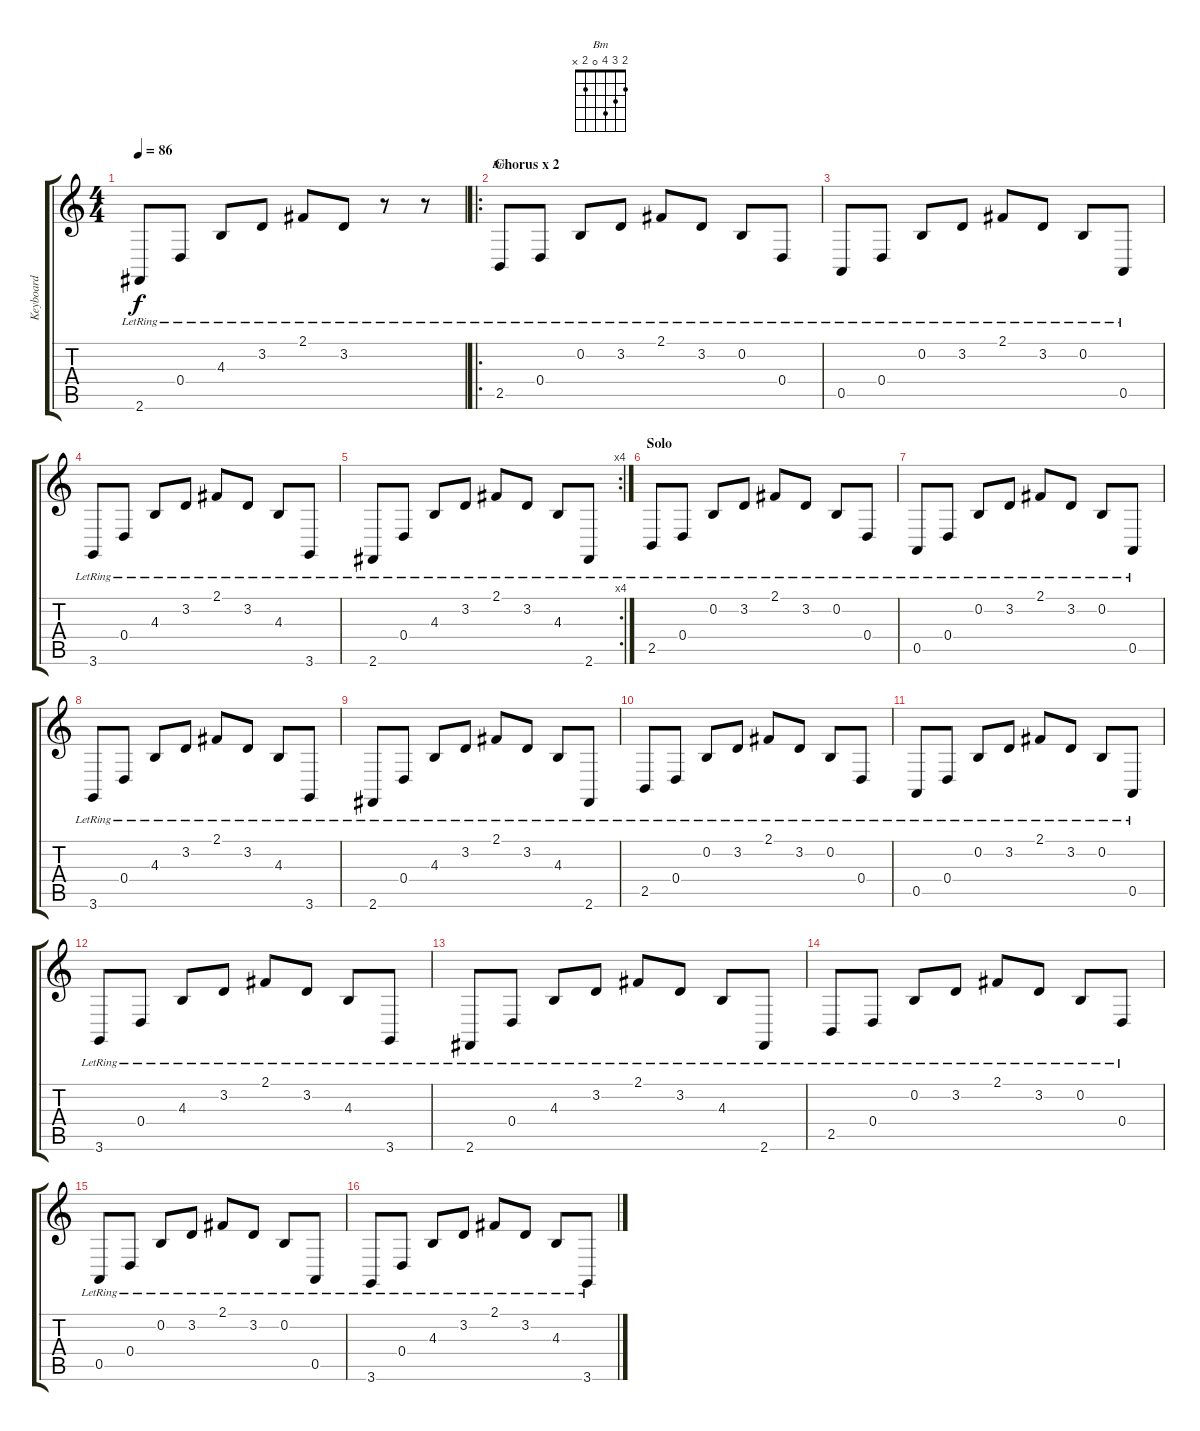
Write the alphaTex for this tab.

\track ("Keyboard" "Keyboard") {instrument acousticgrandpiano}
\staff {score tabs}
\tuning (E4 B3 G3 D3 A2 E2) {hide}
\chord ("Bm" 2 3 4 0 2 x)
\ts (4 4)
\tempo 86
\clef g2
\ks c
2.6{lr}.8{dy f} 0.4{lr}.8 4.3{lr}.8 3.2{lr}.8 2.1{lr}.8 3.2{lr}.8 r.8 r.8 |
\ro
\section ("" "Chorus x 2")
2.5{lr}.8{ch "Bm"} 0.4{lr}.8 0.2{lr}.8 3.2{lr}.8 2.1{lr}.8 3.2{lr}.8 0.2{lr}.8 0.4{lr}.8 |
0.5{lr}.8 0.4{lr}.8 0.2{lr}.8 3.2{lr}.8 2.1{lr}.8 3.2{lr}.8 0.2{lr}.8 0.5{lr}.8 |
3.6{lr}.8 0.4{lr}.8 4.3{lr}.8 3.2{lr}.8 2.1{lr}.8 3.2{lr}.8 4.3{lr}.8 3.6{lr}.8 |
\rc 4
2.6{lr}.8 0.4{lr}.8 4.3{lr}.8 3.2{lr}.8 2.1{lr}.8 3.2{lr}.8 4.3{lr}.8 2.6{lr}.8 |
\section ("" "Solo")
2.5{lr}.8 0.4{lr}.8 0.2{lr}.8 3.2{lr}.8 2.1{lr}.8 3.2{lr}.8 0.2{lr}.8 0.4{lr}.8 |
0.5{lr}.8 0.4{lr}.8 0.2{lr}.8 3.2{lr}.8 2.1{lr}.8 3.2{lr}.8 0.2{lr}.8 0.5{lr}.8 |
3.6{lr}.8 0.4{lr}.8 4.3{lr}.8 3.2{lr}.8 2.1{lr}.8 3.2{lr}.8 4.3{lr}.8 3.6{lr}.8 |
2.6{lr}.8 0.4{lr}.8 4.3{lr}.8 3.2{lr}.8 2.1{lr}.8 3.2{lr}.8 4.3{lr}.8 2.6{lr}.8 |
2.5{lr}.8 0.4{lr}.8 0.2{lr}.8 3.2{lr}.8 2.1{lr}.8 3.2{lr}.8 0.2{lr}.8 0.4{lr}.8 |
0.5{lr}.8 0.4{lr}.8 0.2{lr}.8 3.2{lr}.8 2.1{lr}.8 3.2{lr}.8 0.2{lr}.8 0.5{lr}.8 |
3.6{lr}.8 0.4{lr}.8 4.3{lr}.8 3.2{lr}.8 2.1{lr}.8 3.2{lr}.8 4.3{lr}.8 3.6{lr}.8 |
2.6{lr}.8 0.4{lr}.8 4.3{lr}.8 3.2{lr}.8 2.1{lr}.8 3.2{lr}.8 4.3{lr}.8 2.6{lr}.8 |
2.5{lr}.8 0.4{lr}.8 0.2{lr}.8 3.2{lr}.8 2.1{lr}.8 3.2{lr}.8 0.2{lr}.8 0.4{lr}.8 |
0.5{lr}.8 0.4{lr}.8 0.2{lr}.8 3.2{lr}.8 2.1{lr}.8 3.2{lr}.8 0.2{lr}.8 0.5{lr}.8 |
3.6{lr}.8 0.4{lr}.8 4.3{lr}.8 3.2{lr}.8 2.1{lr}.8 3.2{lr}.8 4.3{lr}.8 3.6{lr}.8
